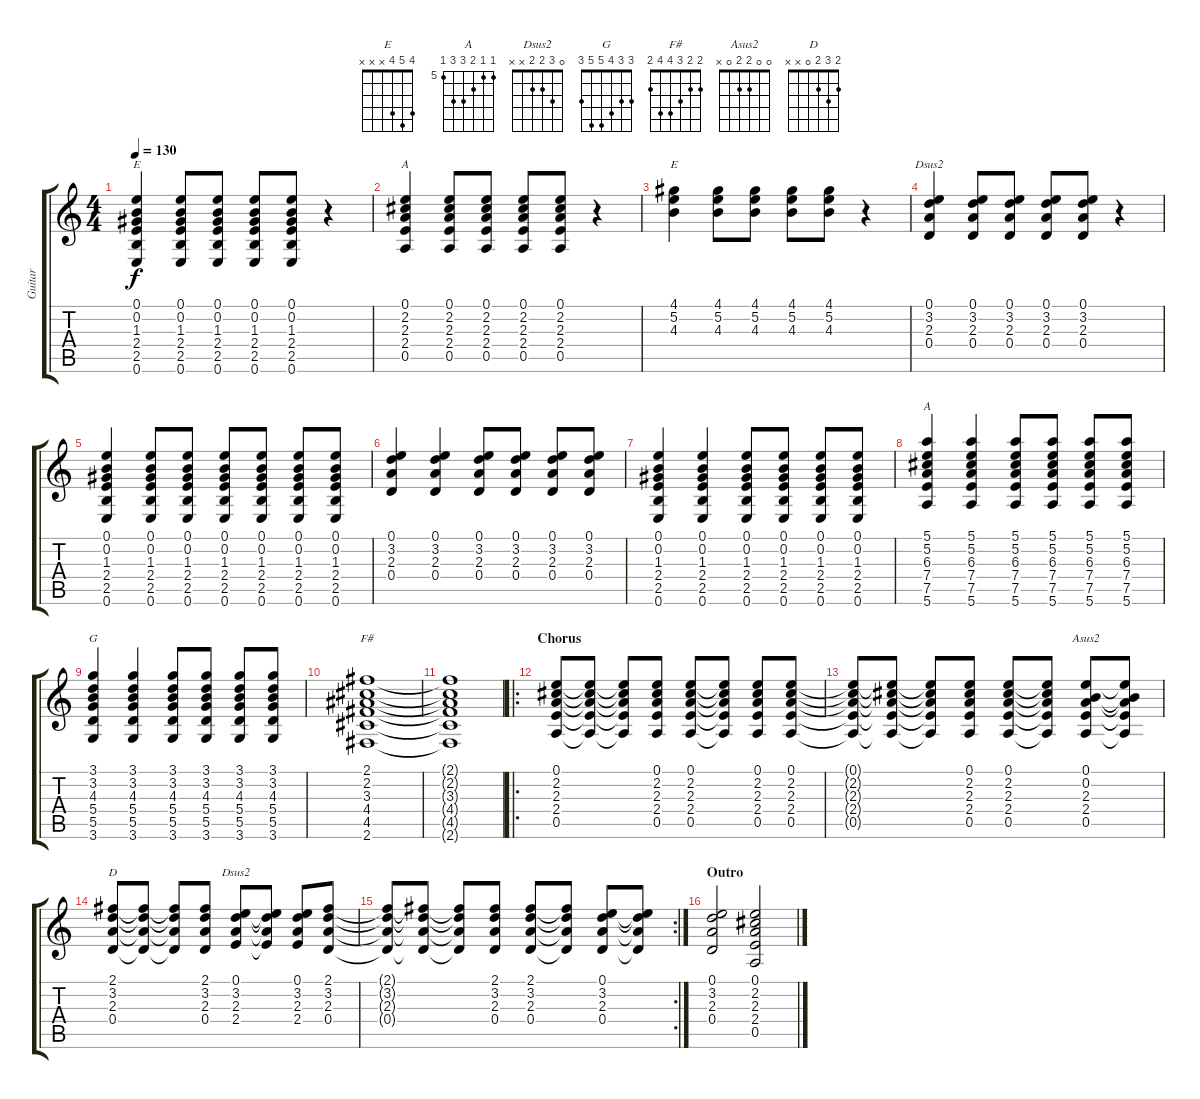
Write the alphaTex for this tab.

\track ("Guitar" "Guitar") {instrument acousticguitarsteel}
\staff {score tabs}
\tuning (E4 B3 G3 D3 A2 E2) {hide}
\chord ("E" 0 0 1 2 2 0)
\chord ("A" 0 2 2 2 0 x)
\chord ("E" 4 5 4 x x x)
\chord ("Dsus2" 0 3 2 0 x x)
\chord ("A" 5 5 6 7 7 5) {firstfret 5}
\chord ("G" 3 3 4 5 5 3)
\chord ("F#" 2 2 3 4 4 2)
\chord ("Asus2" 0 0 2 2 0 x)
\chord ("D" 2 3 2 0 x x)
\chord ("Dsus2" 0 3 2 2 x x)
\ts (4 4)
\tempo 130
\clef g2
\ks c
(0.1 0.2 1.3 2.4 2.5 0.6).4{ch "E" dy f} (0.1 0.2 1.3 2.4 2.5 0.6).8 (0.1 0.2 1.3 2.4 2.5 0.6).8 (0.1 0.2 1.3 2.4 2.5 0.6).8 (0.1 0.2 1.3 2.4 2.5 0.6).8 r.4 |
(0.1 2.2 2.3 2.4 0.5).4{ch "A"} (0.1 2.2 2.3 2.4 0.5).8 (0.1 2.2 2.3 2.4 0.5).8 (0.1 2.2 2.3 2.4 0.5).8 (0.1 2.2 2.3 2.4 0.5).8 r.4 |
(4.1 5.2 4.3).4{ch "E"} (4.1 5.2 4.3).8 (4.1 5.2 4.3).8 (4.1 5.2 4.3).8 (4.1 5.2 4.3).8 r.4 |
(0.1 3.2 2.3 0.4).4{ch "Dsus2"} (0.1 3.2 2.3 0.4).8 (0.1 3.2 2.3 0.4).8 (0.1 3.2 2.3 0.4).8 (0.1 3.2 2.3 0.4).8 r.4 |
(0.1 0.2 1.3 2.4 2.5 0.6).4 (0.1 0.2 1.3 2.4 2.5 0.6).8 (0.1 0.2 1.3 2.4 2.5 0.6).8 (0.1 0.2 1.3 2.4 2.5 0.6).8 (0.1 0.2 1.3 2.4 2.5 0.6).8 (0.1 0.2 1.3 2.4 2.5 0.6).8 (0.1 0.2 1.3 2.4 2.5 0.6).8 |
(0.1 3.2 2.3 0.4).4 (0.1 3.2 2.3 0.4).4 (0.1 3.2 2.3 0.4).8 (0.1 3.2 2.3 0.4).8 (0.1 3.2 2.3 0.4).8 (0.1 3.2 2.3 0.4).8 |
(0.1 0.2 1.3 2.4 2.5 0.6).4 (0.1 0.2 1.3 2.4 2.5 0.6).4 (0.1 0.2 1.3 2.4 2.5 0.6).8 (0.1 0.2 1.3 2.4 2.5 0.6).8 (0.1 0.2 1.3 2.4 2.5 0.6).8 (0.1 0.2 1.3 2.4 2.5 0.6).8 |
(5.1 5.2 6.3 7.4 7.5 5.6).4{ch "A"} (5.1 5.2 6.3 7.4 7.5 5.6).4 (5.1 5.2 6.3 7.4 7.5 5.6).8 (5.1 5.2 6.3 7.4 7.5 5.6).8 (5.1 5.2 6.3 7.4 7.5 5.6).8 (5.1 5.2 6.3 7.4 7.5 5.6).8 |
(3.1 3.2 4.3 5.4 5.5 3.6).4{ch "G"} (3.1 3.2 4.3 5.4 5.5 3.6).4 (3.1 3.2 4.3 5.4 5.5 3.6).8 (3.1 3.2 4.3 5.4 5.5 3.6).8 (3.1 3.2 4.3 5.4 5.5 3.6).8 (3.1 3.2 4.3 5.4 5.5 3.6).8 |
(2.1 2.2 3.3 4.4 4.5 2.6).1{ch "F#"} |
(2.1{t} 2.2{t} 3.3{t} 4.4{t} 4.5{t} 2.6{t}).1 |
\ro
\section ("" "Chorus")
(0.1 2.2 2.3 2.4 0.5).8 (0.1{t} 2.2{t} 2.3{t} 2.4{t} 0.5{t}).8 (0.1{t} 2.2{t} 2.3{t} 2.4{t} 0.5{t}).8 (0.1 2.2 2.3 2.4 0.5).8 (0.1 2.2 2.3 2.4 0.5).8 (0.1{t} 2.2{t} 2.3{t} 2.4{t} 0.5{t}).8 (0.1 2.2 2.3 2.4 0.5).8 (0.1 2.2 2.3 2.4 0.5).8 |
(0.1{t} 2.2{t} 2.3{t} 2.4{t} 0.5{t}).8 (0.1{t} 2.2{t} 2.3{t} 2.4{t} 0.5{t}).8 (0.1{t} 2.2{t} 2.3{t} 2.4{t} 0.5{t}).8 (0.1 2.2 2.3 2.4 0.5).8 (0.1 2.2 2.3 2.4 0.5).8 (0.1{t} 2.2{t} 2.3{t} 2.4{t} 0.5{t}).8 (0.1 0.2 2.3 2.4 0.5).8{ch "Asus2"} (0.1{t} 0.2{t} 2.3{t} 2.4{t} 0.5{t}).8 |
(2.1 3.2 2.3 0.4).8{ch "D"} (2.1{t} 3.2{t} 2.3{t} 0.4{t}).8 (2.1{t} 3.2{t} 2.3{t} 0.4{t}).8 (2.1 3.2 2.3 0.4).8 (0.1 3.2 2.3 2.4).8{ch "Dsus2"} (0.1{t} 3.2{t} 2.3{t} 2.4{t}).8 (0.1 3.2 2.3 2.4).8 (2.1 3.2 2.3 0.4).8 |
\rc 2
(2.1{t} 3.2{t} 2.3{t} 0.4{t}).8 (2.1{t} 3.2{t} 2.3{t} 0.4{t}).8 (2.1{t} 3.2{t} 2.3{t} 0.4{t}).8 (2.1 3.2 2.3 0.4).8 (2.1 3.2 2.3 0.4).8 (2.1{t} 3.2{t} 2.3{t} 0.4{t}).8 (0.1 3.2 2.3 0.4).8 (0.1{t} 3.2{t} 2.3{t} 0.4{t}).8 |
\section ("" "Outro")
(0.1 3.2 2.3 0.4).2 (0.1 2.2 2.3 2.4 0.5).2
